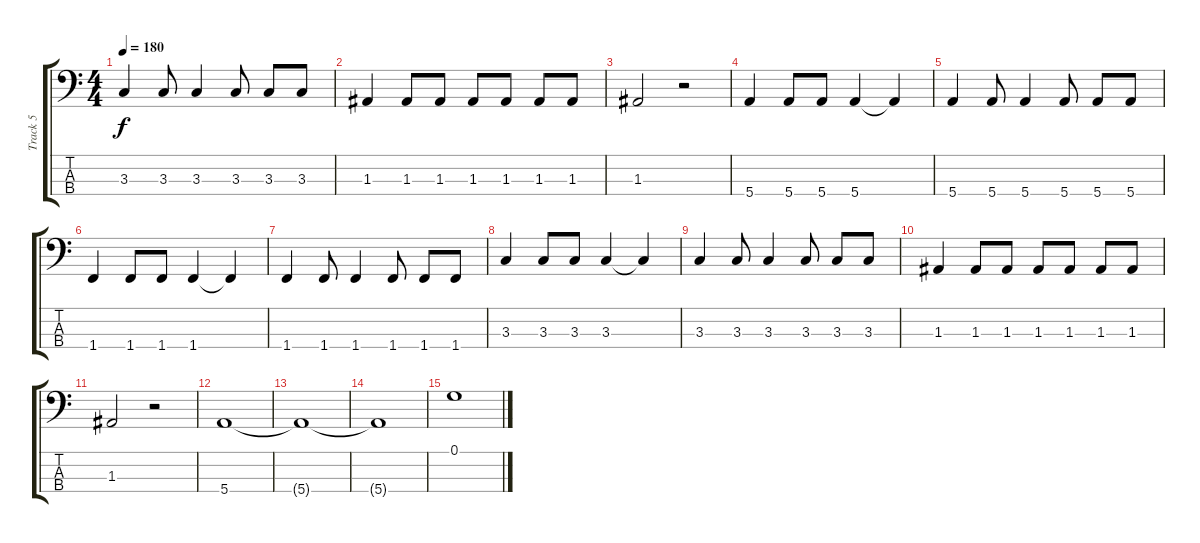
\track ("Track 5" "Track 5") {instrument electricbassfinger}
\staff {score tabs}
\tuning (G2 D2 A1 E1) {hide}
\ts (4 4)
\tempo 180
\clef f4
\ks c
3.3.4{dy f} 3.3.8 3.3.4 3.3.8 3.3.8 3.3.8 |
1.3.4 1.3.8 1.3.8 1.3.8 1.3.8 1.3.8 1.3.8 |
1.3.2 r.2 |
5.4.4 5.4.8 5.4.8 5.4.4 5.4{t}.4 |
5.4.4 5.4.8 5.4.4 5.4.8 5.4.8 5.4.8 |
1.4.4 1.4.8 1.4.8 1.4.4 1.4{t}.4 |
1.4.4 1.4.8 1.4.4 1.4.8 1.4.8 1.4.8 |
3.3.4 3.3.8 3.3.8 3.3.4 3.3{t}.4 |
3.3.4 3.3.8 3.3.4 3.3.8 3.3.8 3.3.8 |
1.3.4 1.3.8 1.3.8 1.3.8 1.3.8 1.3.8 1.3.8 |
1.3.2 r.2 |
5.4.1 |
5.4{t}.1 |
5.4{t}.1 |
0.1.1
